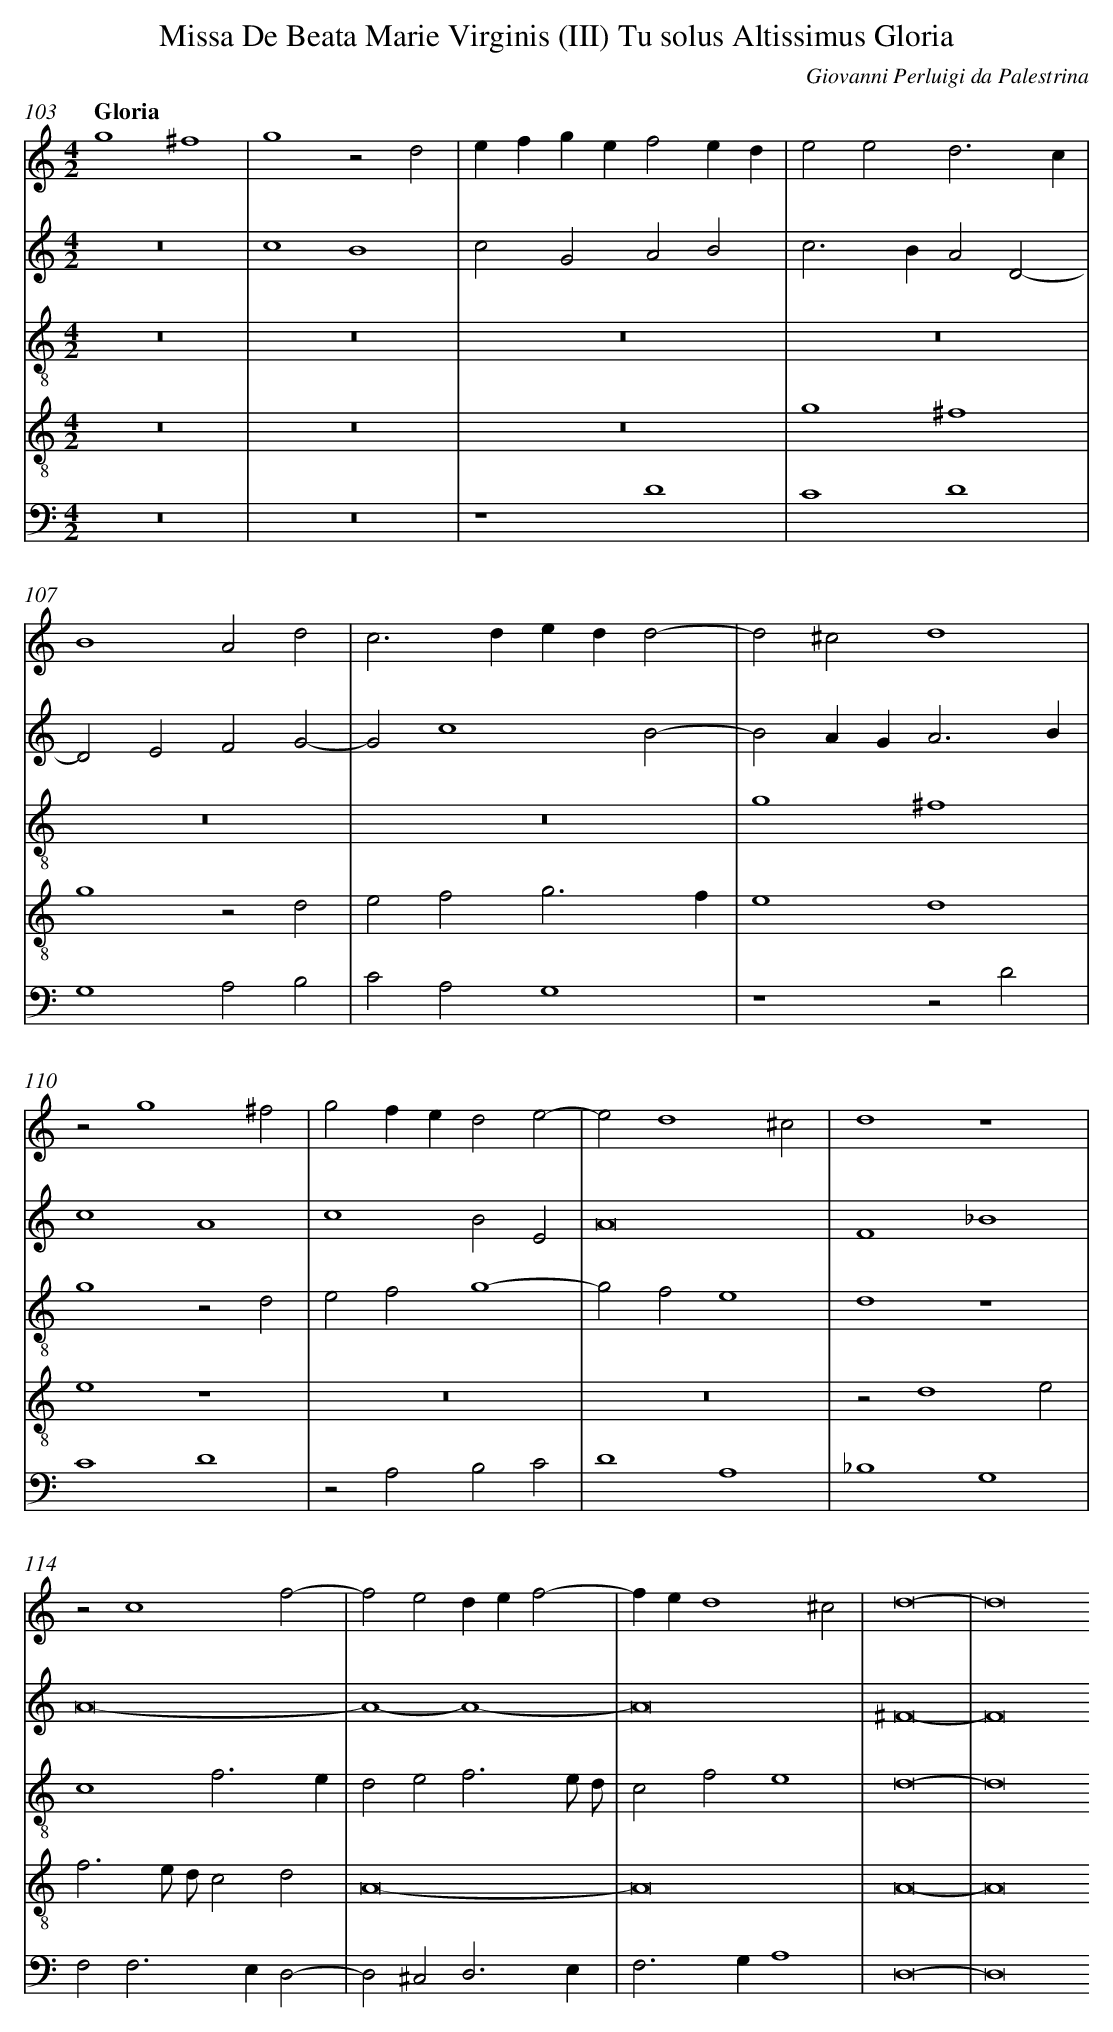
X:1
T: Missa De Beata Marie Virginis (III) Tu solus Altissimus Gloria
C: Giovanni Perluigi da Palestrina
L: 1/4
M: 4/2
Q: "Gloria"
V: 1 clef=treble
V: 2 clef=treble
V: 3 clef=treble-8
V: 4 clef=treble-8
V: 5 clef=bass
K: C
[V:1] g4^f4 |
[V:2] z8 |
[V:3] z8 |
[V:4] z8 |
[V:5] z8 |
[V:1] g4z2d2 |
[V:2] c4B4 |
[V:3] z8 |
[V:4] z8 |
[V:5] z8 |
[V:1] efgef2ed |
[V:2] c2G2A2B2 |
[V:3] z8 |
[V:4] z8 |
[V:5] z4D4 |
[V:1] e2e2d3c |
[V:2] c2>B2A2D2- |
[V:3] z8 |
[V:4] g4^f4 |
[V:5] C4D4 |
[V:1] B4A2d2 |
[V:2] D2E2F2G2- |
[V:3] z8 |
[V:4] g4z2d2 |
[V:5] G,4A,2B,2 |
[V:1] c2>d2edd2- |
[V:2] G2c4B2- |
[V:3] z8 |
[V:4] e2f2g3f |
[V:5] C2A,2G,4 |
[V:1] d2^c2d4 |
[V:2] B2AG2<A2B |
[V:3] g4^f4 |
[V:4] e4d4 |
[V:5] z4z2D2 |
[V:1] z2g4^f2 |
[V:2] c4A4 |
[V:3] g4z2d2 |
[V:4] e4z4 |
[V:5] C4D4 |
[V:1] g2fed2e2- |
[V:2] c4B2E2 |
[V:3] e2f2g4- |
[V:4] z8 |
[V:5] z2A,2B,2C2 |
[V:1] e2d4^c2 |
[V:2] A8 |
[V:3] g2f2e4 |
[V:4] z8 |
[V:5] D4A,4 |
[V:1] d4z4 |
[V:2] F4_B4 |
[V:3] d4z4 |
[V:4] z2d4e2 |
[V:5] _B,4G,4 |
[V:1] z2c4f2- |
[V:2] A8- |
[V:3] c4f3e |
[V:4] f3e/ d/c2d2 |
[V:5] F,2F,2>E,2D,2- |
[V:1] f2e2def2- |
[V:2] A4-A4- |
[V:3] d2e2f3e/ d/ |
[V:4] A8- |
[V:5] D,2^C,2D,3E, |
[V:1] fed4^c2 |
[V:2] A8 |
[V:3] c2f2e4 |
[V:4] A8 |
[V:5] F,2>G,2A,4 |
[V:1] d8- |
[V:2] ^F8- |
[V:3] d8- |
[V:4] A8- |
[V:5] D,8- |
[V:1] d8
[V:2] F8
[V:3] d8
[V:4] A8
[V:5] D,8
